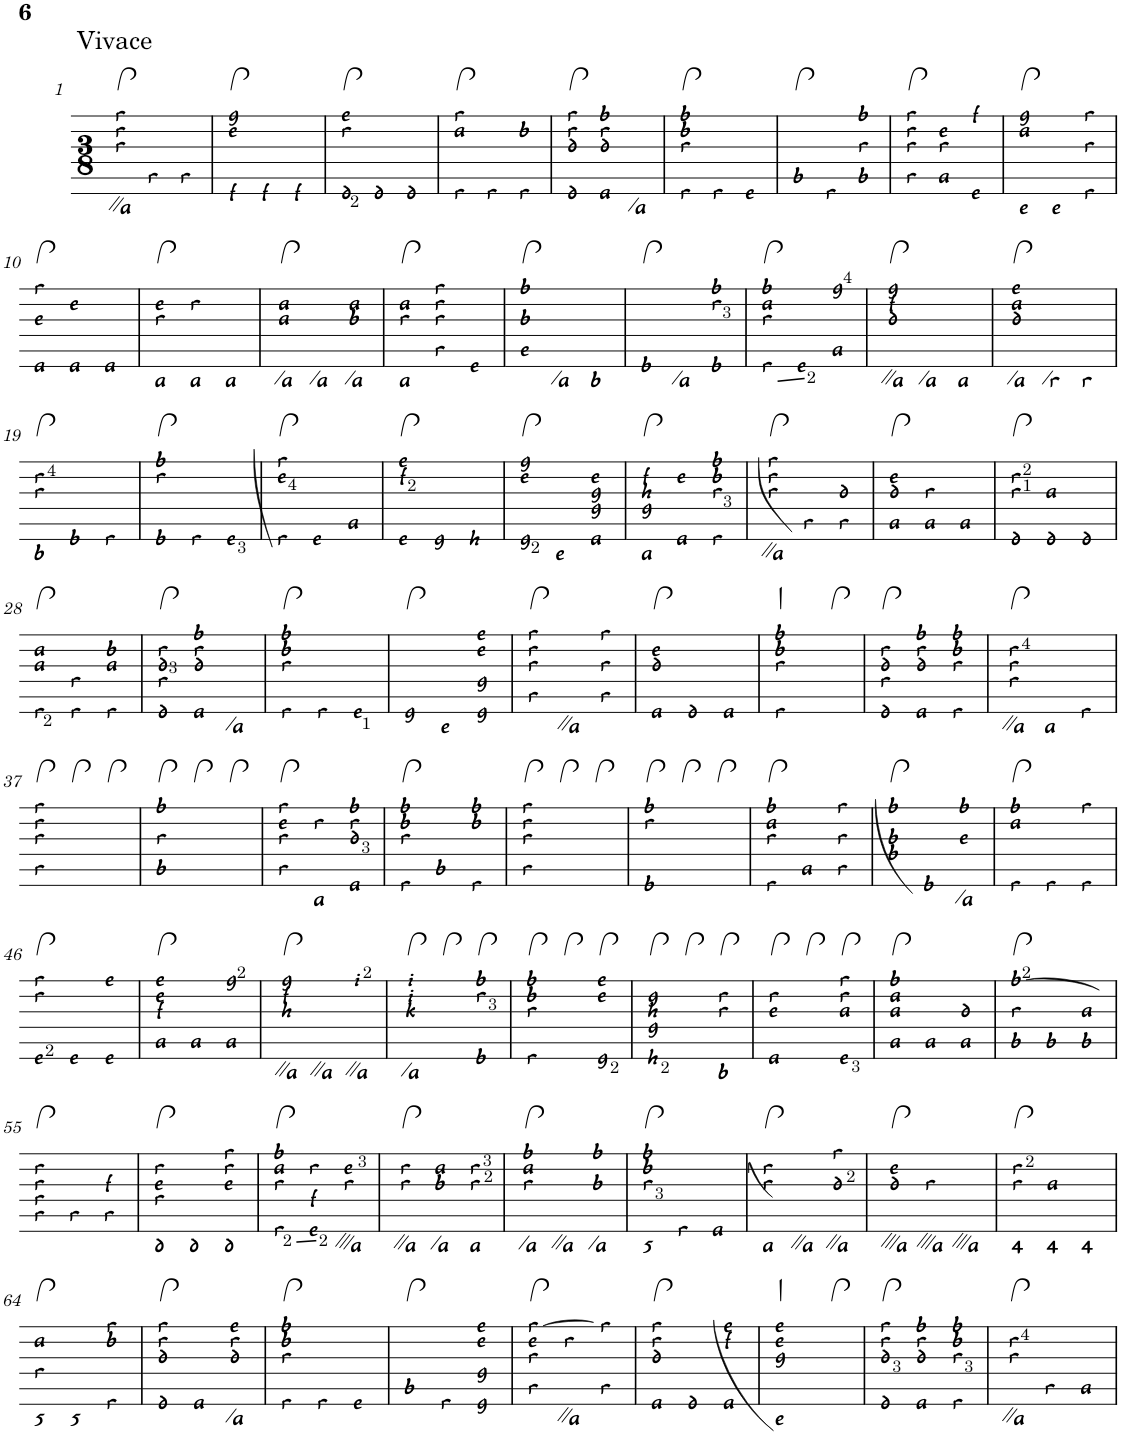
**kern
*part1
*staff1
*I"Lute (tablature)
!!LO:PB:g=z
*k[]
*M3/8
=1
!LO:TX:a:t=Vivace
8EE 8B 8e 8gL
8E
8EJ
=2
8D 8f# 8bL
8D
8DJ
=3
8C 8e 8aL
8C
8CJ
=4
8BB 8d 8gL
8BB
8BB 8e-J
=5
8C 8c 8e 8gL
8AA 8c 8e 8f#
8FF#XJ
=6
8BB 8B 8e- 8f#L
8BB
8C#XJ
=7
8D#XL
8BB
8D# 8B 8f#J
=8
8E 8B 8e 8gL
8Dn 8B 8f#
8C#X 8b-J
=9
8BB 8d 8bL
8BB
8BB 8B 8gJ
!!LO:LB:g=z
=10
8AA 8c# 8gL
8AA 8f#
8AAJ
=11
8GG 8B 8f#L
8GG 8e
8GGJ
=12
8FF#X 8A 8dL
8FF#
8FF# 8B- 8dJ
=13
8GG 8B 8dL
8E 8B 8e 8g
8C#XJ
=14
8F#X 8B- 8f#L
8FF#X
8GG#XJ
=15
8AA#XL
8FF#X
8AA# 8e 8f#J
=16
8BB 8B 8d 8f#L
8C#X
8D 8bJ
=17
8EE 8c 8g 8bL
8FF#X
8GGJ
=18
8FF#X 8c 8d 8aL
8GG#X
8AAJ
!!LO:LB:g=z
=19
8GG#X 8B 8eL
8AA#X
8BBJ
=20
8AA#X 8e 8f#L
8BB
8C#XJ
=21
(<8BB 8f# 8gL
8C#X)
8DJ
=22
8C#X 8g 8aL
8D#X
8EJ
=23
8D#X 8f# 8bL
8BB
8AA 8B 8e- 8f#J
=24
8GG 8B 8e 8gL
8AA 8f#
8BB 8B 8e- 8f#J
=25
(<8EE 8B 8e 8gL
8E)
8E 8cJ
=26
8D 8c 8f#L
8D 8B
8DJ
=27
8C 8B 8eL
8C 8A
8CJ
!!LO:LB:g=z
=28
8BB 8A 8dL
8BB 8G
8BB 8A 8e-J
=29
8C 8G 8c 8eL
8AA 8c 8e 8f#
8FF#J
=30
8BB 8B 8e- 8f#L
8BB
8C#XJ
=31
8D#XL
8BB
8E- 8B 8f# 8aJ
=32
8E 8B 8e 8gL
8EE
8E 8B 8gJ
=33
8AA 8c 8f#L
8C
8AAJ
=34
4BB 4B 4e- 4f#
8r
=35
8C 8G 8c 8eL
8AA 8c 8e 8f#
8BB 8B 8e- 8f#J
=36
8EE 8G 8B 8eL
8GG
8BBJ
!!LO:LB:g=z
=37
8E 8B 8e 8g
8r
8r
=38
8D#X 8B 8f#
8r
8r
=39
8E 8B 8f# 8gL
8GG 8e
8AA 8c 8e 8f#J
=40
8BB 8B 8e- 8f#L
8D#X
8BB 8e- 8f#J
=41
8E 8B 8e 8g
8r
8r
=42
8AA#X 8e 8f#
8r
8r
=43
8BB 8B 8d 8f#L
8D
8E 8B 8gJ
=44
(<8F#X 8B- 8f#L
8AA#X)
8FF#X 8c# 8f#J
=45
8BB 8d 8f#L
8BB
8BB 8gJ
!!LO:LB:g=z
=46
8C#X 8e 8gL
8C#
8C# 8aJ
=47
8D 8d 8f# 8aL
8D
8D 8bJ
=48
8EE 8e 8g 8bL
8EE
8EE 8cc#J
=49
8FF#X 8f# 8b- 8cc#
8r
8AA#X 8e 8f#
=50
8BB 8B 8e- 8f#
8r
8E- 8f# 8a
=51
8E 8B 8e 8g#
8r
8GG#X 8B 8e
=52
8AA 8c# 8e
8r
8C#X 8A 8e 8g
=53
8D 8A 8d 8f#L
8D
8D 8cJ
=54
(8D#X 8B 8f#L
8D#
8D# 8AJ)
!!LO:LB:g=z
=55
8E 8G 8B 8eL
8E
8E 8dJ
=56
8AA#X 8G 8c# 8eL
8AA#
8AA# 8c# 8e 8gJ
=57
8BB 8B 8d 8f#L
8C#X 8B- 8e
8DD 8B 8f#J
=58
8EE 8B 8eL
8FF#X 8B- 8d
8GG 8B 8eJ
=59
8FF#X 8B 8d 8f#L
8EE
8FF# 8B- 8f#J
=60
8BBB 8B 8e- 8f#L
8BB
8AAJ
=61
(<8GG 8B 8eL
8EE)
8EE 8c 8gJ
=62
8DD 8c 8f#L
8DD 8B
8DDJ
=63
8CC 8B 8eL
8CC 8A
8CCJ
!!LO:LB:g=z
=64
8BBB 8G 8dL
8BBB
8BB 8e- 8gJ
=65
8C 8c 8e 8gL
8AA
8FF# 8c 8e 8aJ
=66
8BB 8B 8d# 8g-L
8BB
8C#XJ
=67
8D#XL
8BB
8D# 8B 8f# 8aJ
=68
(8E 8B 8f# 8gL
8EE 8e
8E 8gJ)
=69
8AA 8c 8e 8gL
8C
(<8AA 8g 8aJ
=70
4BB 4e- 4f# 4a)
8r
=71
8C 8c 8e 8gL
8AA 8c 8e 8f#
8BB 8B 8e- 8f#J
=72
8EE 8B 8eL
8E
8DnJ
=
*-
